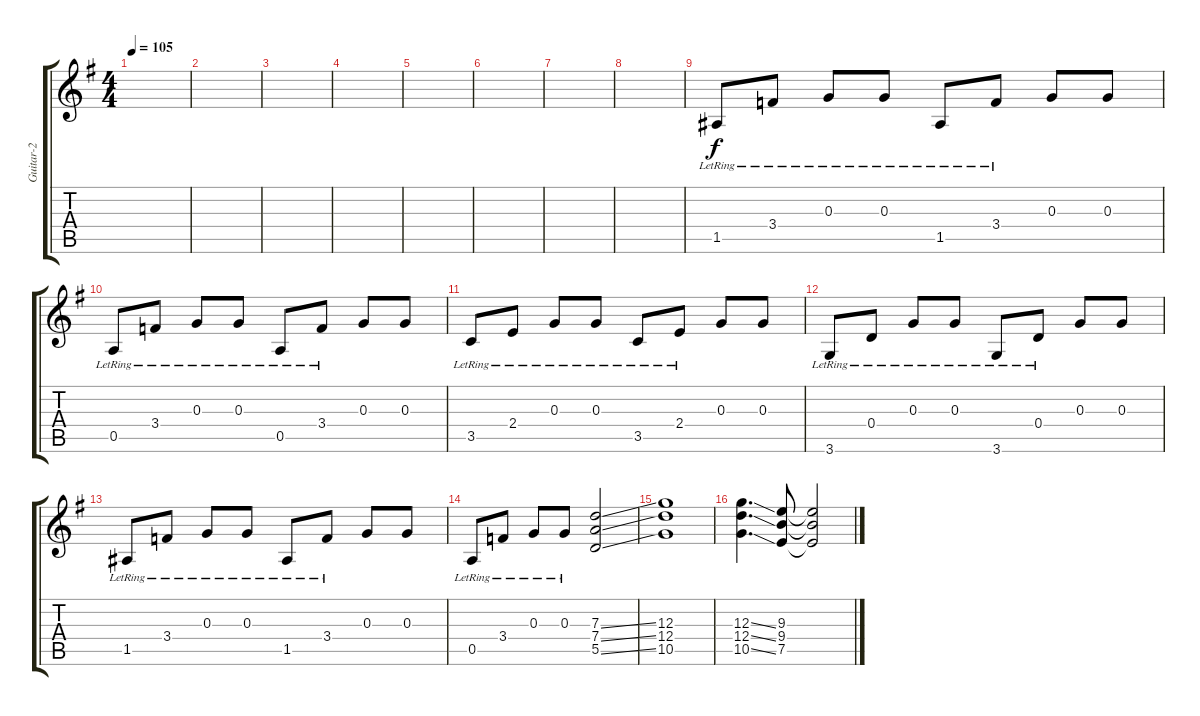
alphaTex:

\track ("Guitar-2" "Guitar-2") {instrument distortionguitar}
\staff {score tabs}
\tuning (E4 B3 G3 D3 A2 E2) {hide}
\ts (4 4)
\tempo 105
\clef g2
\ks g
|
|
|
|
|
|
|
|
1.5{lr}.8 3.4{lr}.8 0.3{lr}.8 0.3{lr}.8 1.5{lr}.8 3.4{lr}.8 0.3.8 0.3.8 |
0.5{lr}.8 3.4{lr}.8 0.3{lr}.8 0.3{lr}.8 0.5{lr}.8 3.4{lr}.8 0.3.8 0.3.8 |
3.5{lr}.8 2.4{lr}.8 0.3{lr}.8 0.3{lr}.8 3.5{lr}.8 2.4{lr}.8 0.3.8 0.3.8 |
3.6{lr}.8 0.4{lr}.8 0.3{lr}.8 0.3{lr}.8 3.6{lr}.8 0.4{lr}.8 0.3.8 0.3.8 |
1.5{lr}.8 3.4{lr}.8 0.3{lr}.8 0.3{lr}.8 1.5{lr}.8 3.4{lr}.8 0.3.8 0.3.8 |
0.5{lr}.8 3.4{lr}.8 0.3{lr}.8 0.3{lr}.8 (7.3{ss} 7.4{ss} 5.5{ss}).2 |
(12.3 12.4 10.5).1 |
(12.3{ss} 12.4{ss} 10.5{ss}).4{d} (9.3 9.4 7.5).8 (9.3{ss t} 9.4{ss t} 7.5{ss t}).2
